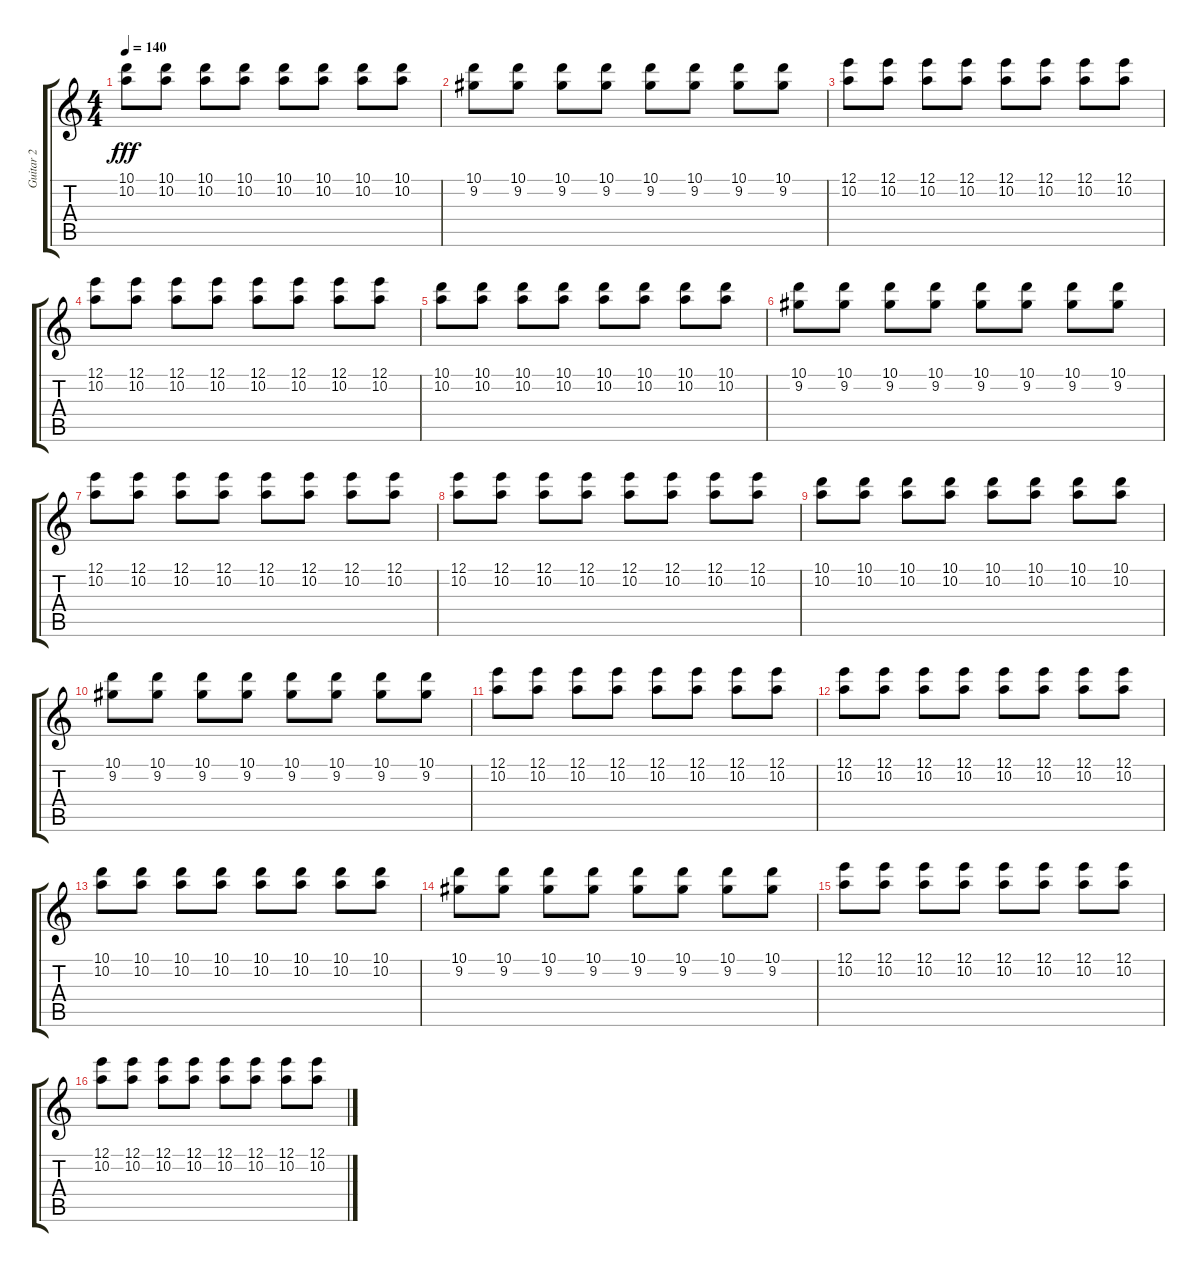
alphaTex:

\track ("Guitar 2" "Guitar 2") {instrument distortionguitar}
\staff {score tabs}
\tuning (E4 B3 G3 D3 A2 E2) {hide}
\ts (4 4)
\tempo 140
\clef g2
\ks c
(10.1 10.2).8{dy fff} (10.1 10.2).8 (10.1 10.2).8 (10.1 10.2).8 (10.1 10.2).8 (10.1 10.2).8 (10.1 10.2).8 (10.1 10.2).8 |
(10.1 9.2).8 (10.1 9.2).8 (10.1 9.2).8 (10.1 9.2).8 (10.1 9.2).8 (10.1 9.2).8 (10.1 9.2).8 (10.1 9.2).8 |
(12.1 10.2).8 (12.1 10.2).8 (12.1 10.2).8 (12.1 10.2).8 (12.1 10.2).8 (12.1 10.2).8 (12.1 10.2).8 (12.1 10.2).8 |
(12.1 10.2).8 (12.1 10.2).8 (12.1 10.2).8 (12.1 10.2).8 (12.1 10.2).8 (12.1 10.2).8 (12.1 10.2).8 (12.1 10.2).8 |
(10.1 10.2).8 (10.1 10.2).8 (10.1 10.2).8 (10.1 10.2).8 (10.1 10.2).8 (10.1 10.2).8 (10.1 10.2).8 (10.1 10.2).8 |
(10.1 9.2).8 (10.1 9.2).8 (10.1 9.2).8 (10.1 9.2).8 (10.1 9.2).8 (10.1 9.2).8 (10.1 9.2).8 (10.1 9.2).8 |
(12.1 10.2).8 (12.1 10.2).8 (12.1 10.2).8 (12.1 10.2).8 (12.1 10.2).8 (12.1 10.2).8 (12.1 10.2).8 (12.1 10.2).8 |
(12.1 10.2).8 (12.1 10.2).8 (12.1 10.2).8 (12.1 10.2).8 (12.1 10.2).8 (12.1 10.2).8 (12.1 10.2).8 (12.1 10.2).8 |
(10.1 10.2).8 (10.1 10.2).8 (10.1 10.2).8 (10.1 10.2).8 (10.1 10.2).8 (10.1 10.2).8 (10.1 10.2).8 (10.1 10.2).8 |
(10.1 9.2).8 (10.1 9.2).8 (10.1 9.2).8 (10.1 9.2).8 (10.1 9.2).8 (10.1 9.2).8 (10.1 9.2).8 (10.1 9.2).8 |
(12.1 10.2).8 (12.1 10.2).8 (12.1 10.2).8 (12.1 10.2).8 (12.1 10.2).8 (12.1 10.2).8 (12.1 10.2).8 (12.1 10.2).8 |
(12.1 10.2).8 (12.1 10.2).8 (12.1 10.2).8 (12.1 10.2).8 (12.1 10.2).8 (12.1 10.2).8 (12.1 10.2).8 (12.1 10.2).8 |
(10.1 10.2).8 (10.1 10.2).8 (10.1 10.2).8 (10.1 10.2).8 (10.1 10.2).8 (10.1 10.2).8 (10.1 10.2).8 (10.1 10.2).8 |
(10.1 9.2).8 (10.1 9.2).8 (10.1 9.2).8 (10.1 9.2).8 (10.1 9.2).8 (10.1 9.2).8 (10.1 9.2).8 (10.1 9.2).8 |
(12.1 10.2).8 (12.1 10.2).8 (12.1 10.2).8 (12.1 10.2).8 (12.1 10.2).8 (12.1 10.2).8 (12.1 10.2).8 (12.1 10.2).8 |
(12.1 10.2).8 (12.1 10.2).8 (12.1 10.2).8 (12.1 10.2).8 (12.1 10.2).8 (12.1 10.2).8 (12.1 10.2).8 (12.1 10.2).8
